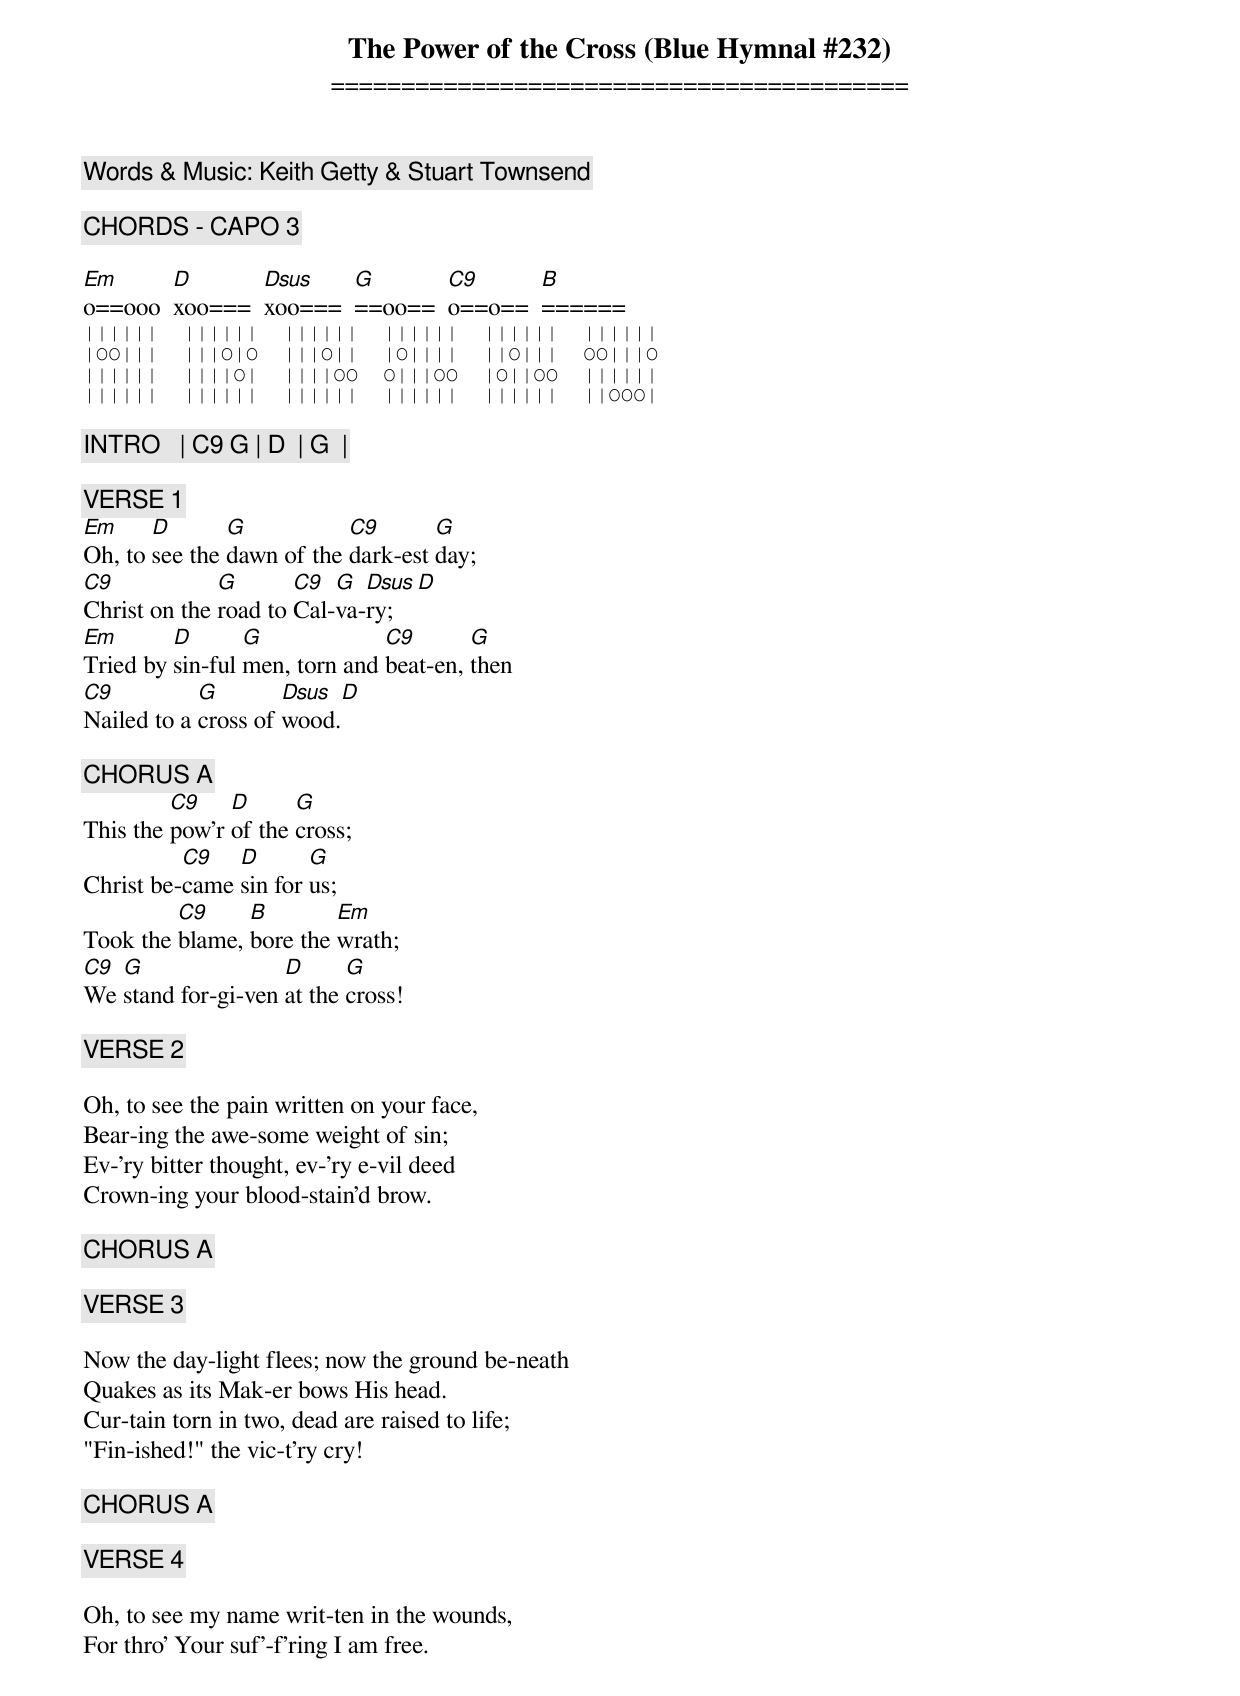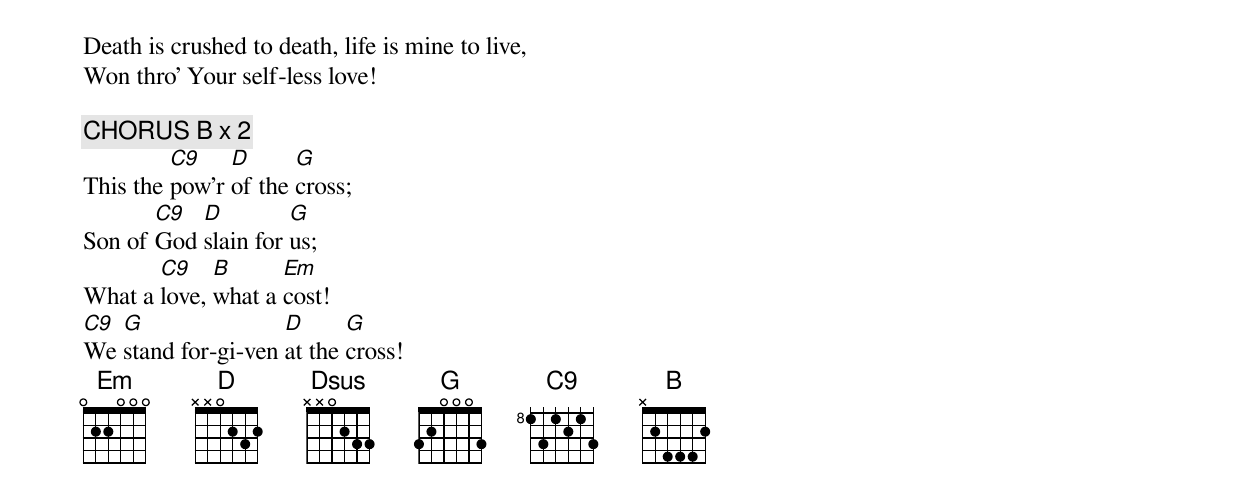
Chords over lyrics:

The Power of the Cross (Blue Hymnal #232)
=========================================

Words & Music: Keith Getty & Stuart Townsend

[ CHORDS - CAPO 3 ]

Em      D       Dsus    G       C9      B
o==ooo  xoo===  xoo===  ==oo==  o==o==  ======
||||||  ||||||  ||||||  ||||||  ||||||  ||||||
|OO|||  |||O|O  |||O||  |O||||  ||O|||  OO|||O
||||||  ||||O|  ||||OO  O|||OO  |O||OO  ||||||
||||||  ||||||  ||||||  ||||||  ||||||  ||OOO|

[ INTRO ]  | C9 G | D  | G  |

[ VERSE 1 ]
Em     D       G           C9       G
Oh, to see the dawn of the dark-est day;
C9            G       C9  G  Dsus  D
Christ on the road to Cal-va-ry;
Em       D       G             C9       G
Tried by sin-ful men, torn and beat-en, then
C9          G        Dsus   D
Nailed to a cross of wood.

[ CHORUS A ]
         C9    D      G
This the pow'r of the cross;
          C9   D       G
Christ be-came sin for us;
         C9     B        Em
Took the blame, bore the wrath;
C9 G                D      G
We stand for-gi-ven at the cross!

[ VERSE 2 ]

Oh, to see the pain written on your face,
Bear-ing the awe-some weight of sin;
Ev-'ry bitter thought, ev-'ry e-vil deed
Crown-ing your blood-stain'd brow.

[ CHORUS A ]

[ VERSE 3 ]

Now the day-light flees; now the ground be-neath
Quakes as its Mak-er bows His head.
Cur-tain torn in two, dead are raised to life;
"Fin-ished!" the vic-t'ry cry!

[ CHORUS A ]

[ VERSE 4 ]

Oh, to see my name writ-ten in the wounds,
For thro' Your suf'-f'ring I am free.
Death is crushed to death, life is mine to live,
Won thro' Your self-less love!

[ CHORUS B x 2 ]
         C9    D      G
This the pow'r of the cross;
       C9  D         G
Son of God slain for us;
       C9    B      Em
What a love, what a cost!
C9 G                D      G
We stand for-gi-ven at the cross!
